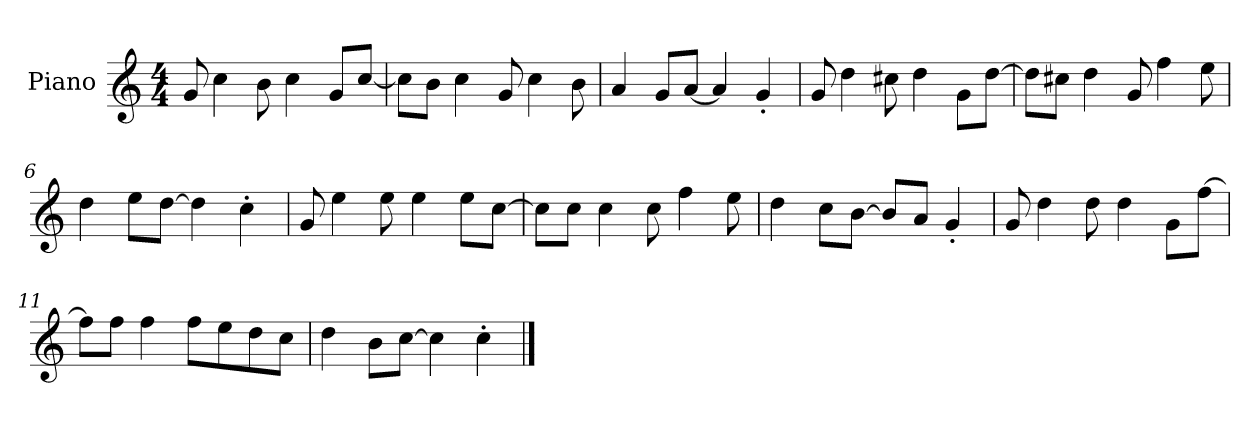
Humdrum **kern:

**kern
*part1
*staff1
*I"Piano
*I'P-no
*clefG2
*k[]
*M4/4
*MM90
=1
8g/
4cc\
8b\
4cc\
8g/L
[8cc/J
=2
8cc\L]
8b\J
4cc\
8g/
4cc\
8b\
=3
4a/
8g/L
[8a/J
4a/]
4g'/
=4
8g/
4dd\
8cc#X\
4dd\
8g\L
[8dd\J
=5
8dd\L]
8cc#X\J
4dd\
8g/
4ff\
8ee\
=6
4dd\
8ee\L
[8dd\J
4dd\]
4cc'\
!!LO:LB:g=z
=7
8g/
4ee\
8ee\
4ee\
8ee\L
[8cc\J
=8
8cc\L]
8cc\J
4cc\
8cc\
4ff\
8ee\
=9
4dd\
8cc\L
[8b\J
8b/L]
8a/J
4g'/
=10
8g/
4dd\
8dd\
4dd\
8g\L
[8ff\J
=11
8ff\L]
8ff\J
4ff\
8ff\L
8ee\
8dd\
8cc\J
=12
4dd\
8b\L
[8cc\J
4cc\]
4cc'\
==
*-
